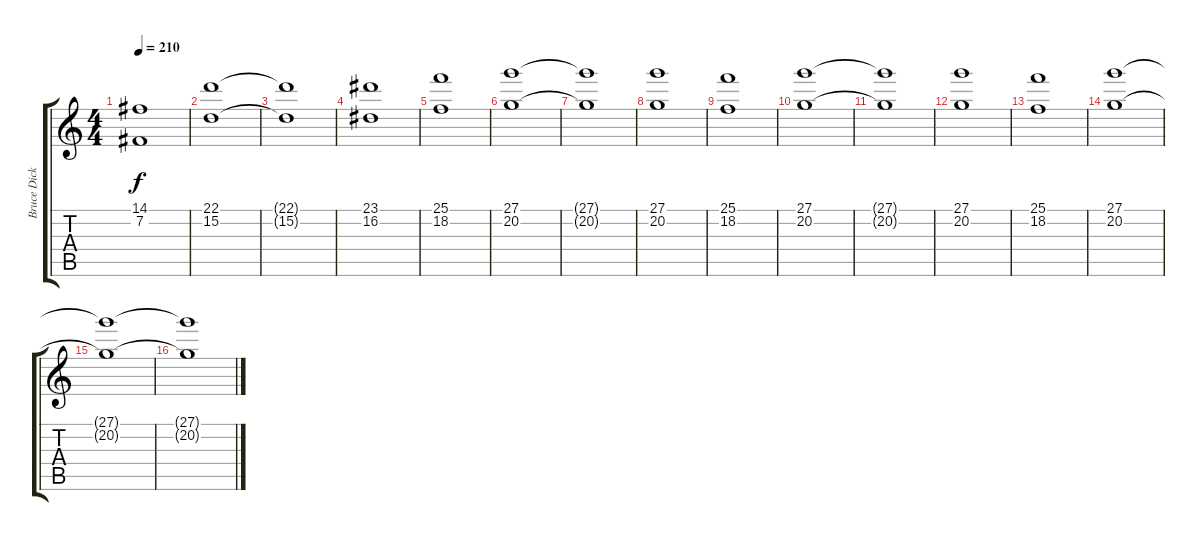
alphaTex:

\track ("Bruce Dickinson" "Bruce Dick") {instrument violin}
\staff {score tabs}
\tuning (E4 B3 G3 D3 A2 E2) {hide}
\ts (4 4)
\tempo 210
\clef g2
\ks c
(14.1 7.2).1{dy f} |
(22.1 15.2).1 |
(22.1{t} 15.2{t}).1 |
(23.1 16.2).1 |
(25.1 18.2).1 |
(27.1 20.2).1 |
(27.1{t} 20.2{t}).1 |
(27.1 20.2).1 |
(25.1 18.2).1 |
(27.1 20.2).1 |
(27.1{t} 20.2{t}).1 |
(27.1 20.2).1 |
(25.1 18.2).1 |
(27.1 20.2).1 |
(27.1{t} 20.2{t}).1 |
(27.1{t} 20.2{t}).1
